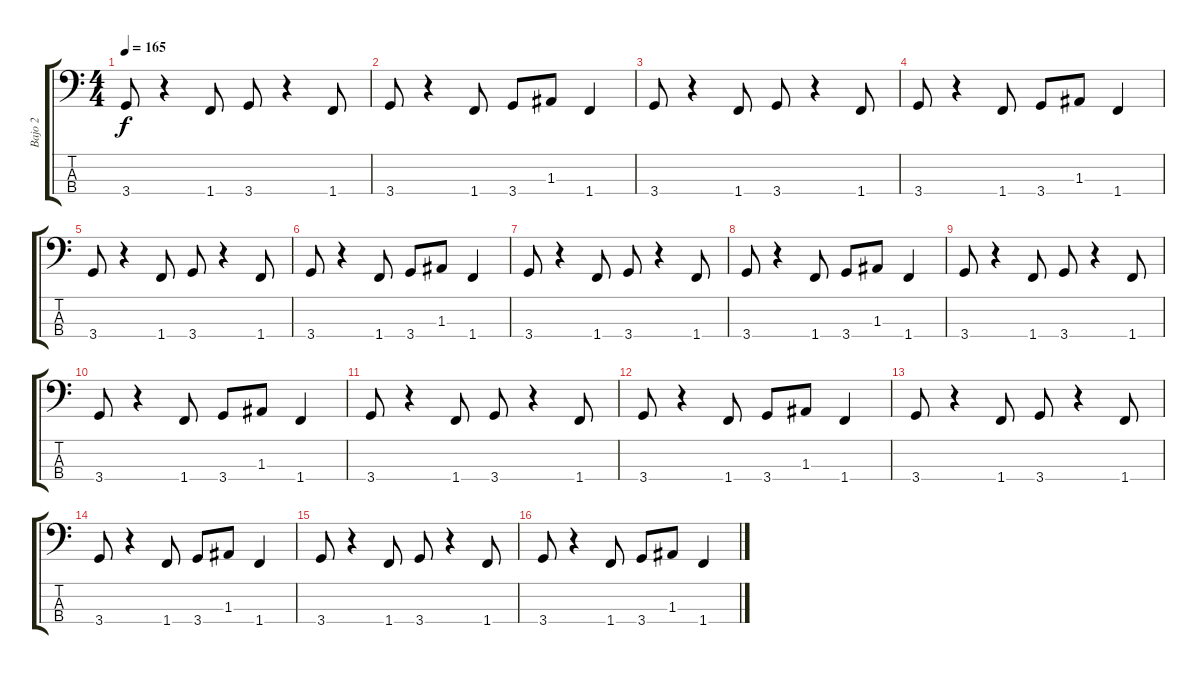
\track ("Bajo 2" "Bajo 2") {instrument electricbassfinger}
\staff {score tabs}
\tuning (G2 D2 A1 E1) {hide}
\ts (4 4)
\tempo 165
\clef f4
\ks c
3.4.8{dy f} r.4 1.4.8 3.4.8 r.4 1.4.8 |
3.4.8 r.4 1.4.8 3.4.8 1.3.8 1.4.4 |
3.4.8 r.4 1.4.8 3.4.8 r.4 1.4.8 |
3.4.8 r.4 1.4.8 3.4.8 1.3.8 1.4.4 |
3.4.8 r.4 1.4.8 3.4.8 r.4 1.4.8 |
3.4.8 r.4 1.4.8 3.4.8 1.3.8 1.4.4 |
3.4.8 r.4 1.4.8 3.4.8 r.4 1.4.8 |
3.4.8 r.4 1.4.8 3.4.8 1.3.8 1.4.4 |
3.4.8 r.4 1.4.8 3.4.8 r.4 1.4.8 |
3.4.8 r.4 1.4.8 3.4.8 1.3.8 1.4.4 |
3.4.8 r.4 1.4.8 3.4.8 r.4 1.4.8 |
3.4.8 r.4 1.4.8 3.4.8 1.3.8 1.4.4 |
3.4.8 r.4 1.4.8 3.4.8 r.4 1.4.8 |
3.4.8 r.4 1.4.8 3.4.8 1.3.8 1.4.4 |
3.4.8 r.4 1.4.8 3.4.8 r.4 1.4.8 |
3.4.8 r.4 1.4.8 3.4.8 1.3.8 1.4.4
